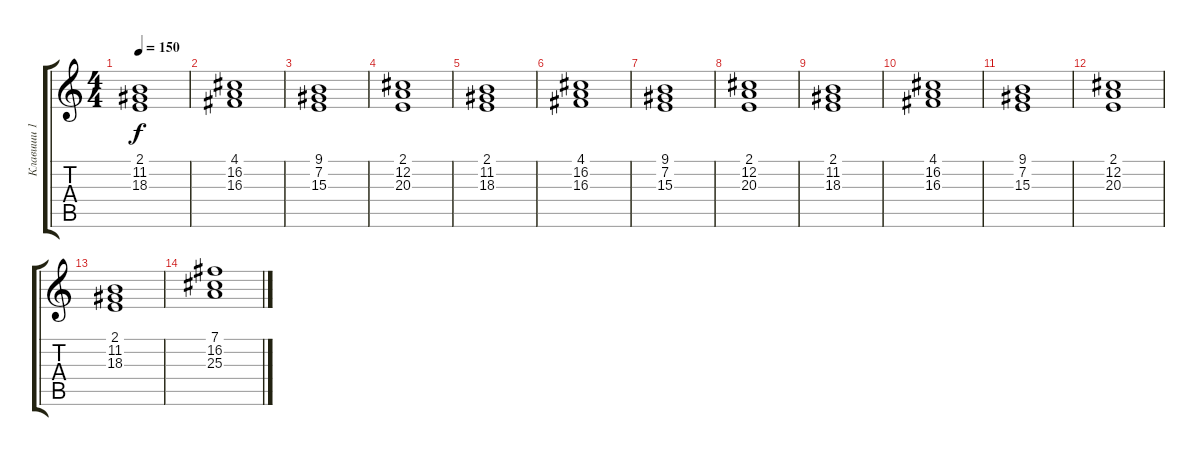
\track ("Клавиши 1" "Клавиши 1") {instrument choiraahs}
\staff {score tabs}
\tuning (D4 A3 F3 C3 G2 D2) {hide}
\ts (4 4)
\tempo 150
\clef g2
\ks c
(2.1 11.2 18.3).1{dy f} |
(4.1 16.2 16.3).1 |
(9.1 7.2 15.3).1 |
(2.1 12.2 20.3).1 |
(2.1 11.2 18.3).1 |
(4.1 16.2 16.3).1 |
(9.1 7.2 15.3).1 |
(2.1 12.2 20.3).1 |
(2.1 11.2 18.3).1 |
(4.1 16.2 16.3).1 |
(9.1 7.2 15.3).1 |
(2.1 12.2 20.3).1 |
(2.1 11.2 18.3).1 |
(7.1 16.2 25.3).1
